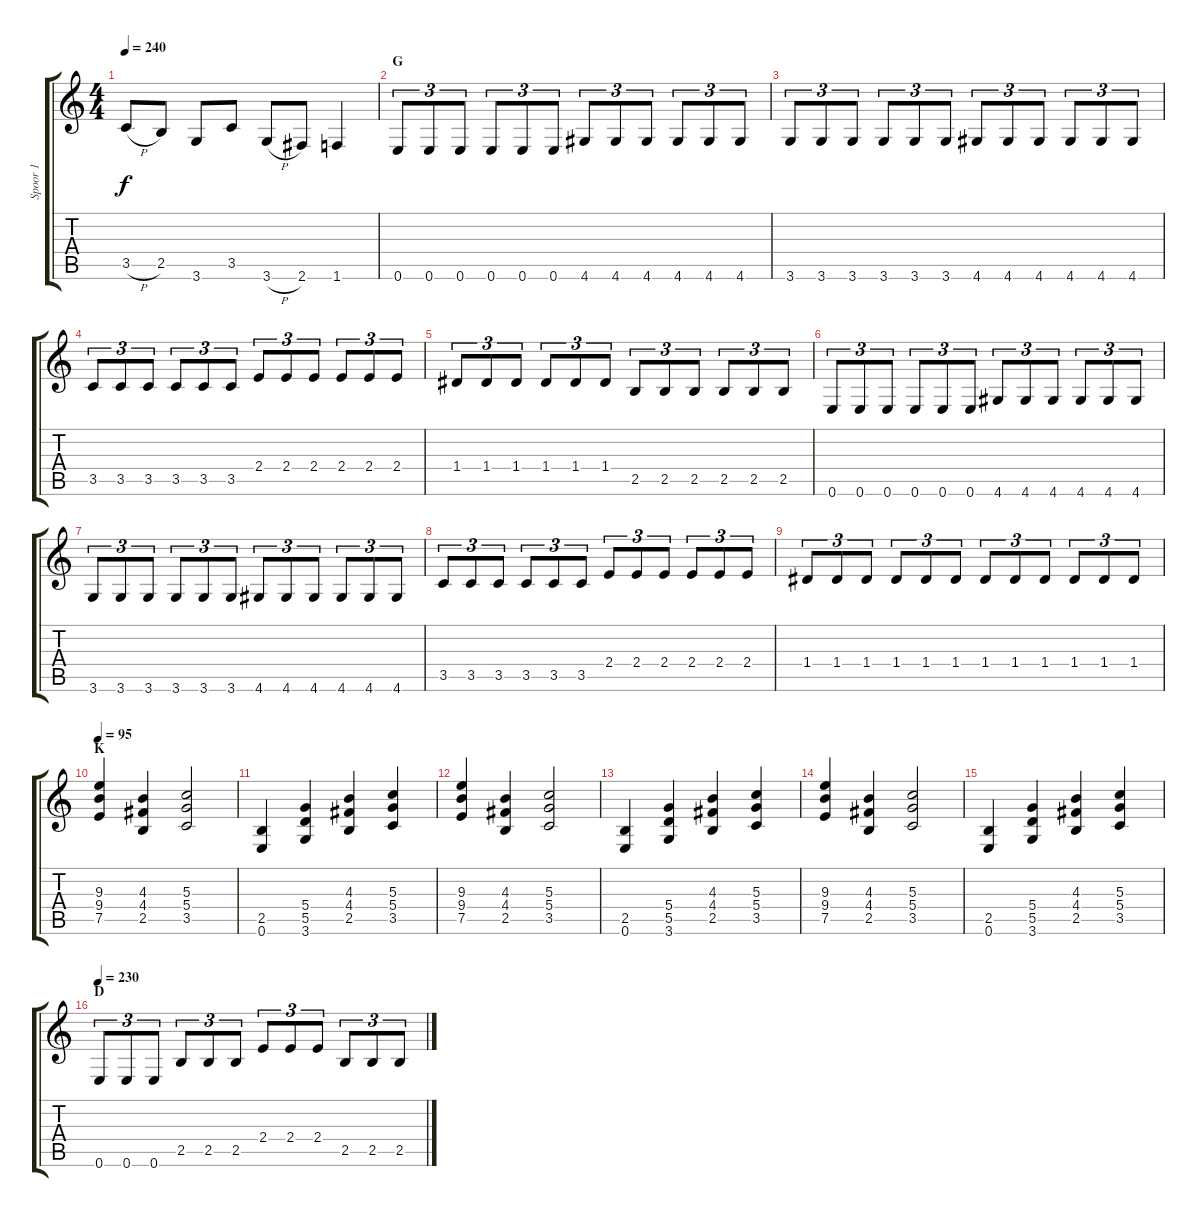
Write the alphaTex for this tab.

\track ("Spoor 1" "Spoor 1") {instrument overdrivenguitar}
\staff {score tabs}
\tuning (E4 B3 G3 D3 A2 E2) {hide}
\ts (4 4)
\tempo 240
\clef g2
\ks c
3.5{h}.8{dy f} 2.5.8 3.6.8 3.5.8 3.6{h}.8 2.6.8 1.6.4 |
\section ("" "G")
0.6.8{tu (3 2)} 0.6.8{tu (3 2)} 0.6.8{tu (3 2)} 0.6.8{tu (3 2)} 0.6.8{tu (3 2)} 0.6.8{tu (3 2)} 4.6.8{tu (3 2)} 4.6.8{tu (3 2)} 4.6.8{tu (3 2)} 4.6.8{tu (3 2)} 4.6.8{tu (3 2)} 4.6.8{tu (3 2)} |
3.6.8{tu (3 2)} 3.6.8{tu (3 2)} 3.6.8{tu (3 2)} 3.6.8{tu (3 2)} 3.6.8{tu (3 2)} 3.6.8{tu (3 2)} 4.6.8{tu (3 2)} 4.6.8{tu (3 2)} 4.6.8{tu (3 2)} 4.6.8{tu (3 2)} 4.6.8{tu (3 2)} 4.6.8{tu (3 2)} |
3.5.8{tu (3 2)} 3.5.8{tu (3 2)} 3.5.8{tu (3 2)} 3.5.8{tu (3 2)} 3.5.8{tu (3 2)} 3.5.8{tu (3 2)} 2.4.8{tu (3 2)} 2.4.8{tu (3 2)} 2.4.8{tu (3 2)} 2.4.8{tu (3 2)} 2.4.8{tu (3 2)} 2.4.8{tu (3 2)} |
1.4.8{tu (3 2)} 1.4.8{tu (3 2)} 1.4.8{tu (3 2)} 1.4.8{tu (3 2)} 1.4.8{tu (3 2)} 1.4.8{tu (3 2)} 2.5.8{tu (3 2)} 2.5.8{tu (3 2)} 2.5.8{tu (3 2)} 2.5.8{tu (3 2)} 2.5.8{tu (3 2)} 2.5.8{tu (3 2)} |
0.6.8{tu (3 2)} 0.6.8{tu (3 2)} 0.6.8{tu (3 2)} 0.6.8{tu (3 2)} 0.6.8{tu (3 2)} 0.6.8{tu (3 2)} 4.6.8{tu (3 2)} 4.6.8{tu (3 2)} 4.6.8{tu (3 2)} 4.6.8{tu (3 2)} 4.6.8{tu (3 2)} 4.6.8{tu (3 2)} |
3.6.8{tu (3 2)} 3.6.8{tu (3 2)} 3.6.8{tu (3 2)} 3.6.8{tu (3 2)} 3.6.8{tu (3 2)} 3.6.8{tu (3 2)} 4.6.8{tu (3 2)} 4.6.8{tu (3 2)} 4.6.8{tu (3 2)} 4.6.8{tu (3 2)} 4.6.8{tu (3 2)} 4.6.8{tu (3 2)} |
3.5.8{tu (3 2)} 3.5.8{tu (3 2)} 3.5.8{tu (3 2)} 3.5.8{tu (3 2)} 3.5.8{tu (3 2)} 3.5.8{tu (3 2)} 2.4.8{tu (3 2)} 2.4.8{tu (3 2)} 2.4.8{tu (3 2)} 2.4.8{tu (3 2)} 2.4.8{tu (3 2)} 2.4.8{tu (3 2)} |
1.4.8{tu (3 2)} 1.4.8{tu (3 2)} 1.4.8{tu (3 2)} 1.4.8{tu (3 2)} 1.4.8{tu (3 2)} 1.4.8{tu (3 2)} 1.4.8{tu (3 2)} 1.4.8{tu (3 2)} 1.4.8{tu (3 2)} 1.4.8{tu (3 2)} 1.4.8{tu (3 2)} 1.4.8{tu (3 2)} |
\section ("" "K")
\tempo 95
(9.3 9.4 7.5).4 (4.3 4.4 2.5).4 (5.3 5.4 3.5).2 |
(2.5 0.6).4 (5.4 5.5 3.6).4 (4.3 4.4 2.5).4 (5.3 5.4 3.5).4 |
(9.3 9.4 7.5).4 (4.3 4.4 2.5).4 (5.3 5.4 3.5).2 |
(2.5 0.6).4 (5.4 5.5 3.6).4 (4.3 4.4 2.5).4 (5.3 5.4 3.5).4 |
(9.3 9.4 7.5).4 (4.3 4.4 2.5).4 (5.3 5.4 3.5).2 |
(2.5 0.6).4 (5.4 5.5 3.6).4 (4.3 4.4 2.5).4 (5.3 5.4 3.5).4 |
\section ("" "D")
\tempo 230
0.6.8{tu (3 2)} 0.6.8{tu (3 2)} 0.6.8{tu (3 2)} 2.5.8{tu (3 2)} 2.5.8{tu (3 2)} 2.5.8{tu (3 2)} 2.4.8{tu (3 2)} 2.4.8{tu (3 2)} 2.4.8{tu (3 2)} 2.5.8{tu (3 2)} 2.5.8{tu (3 2)} 2.5.8{tu (3 2)}
